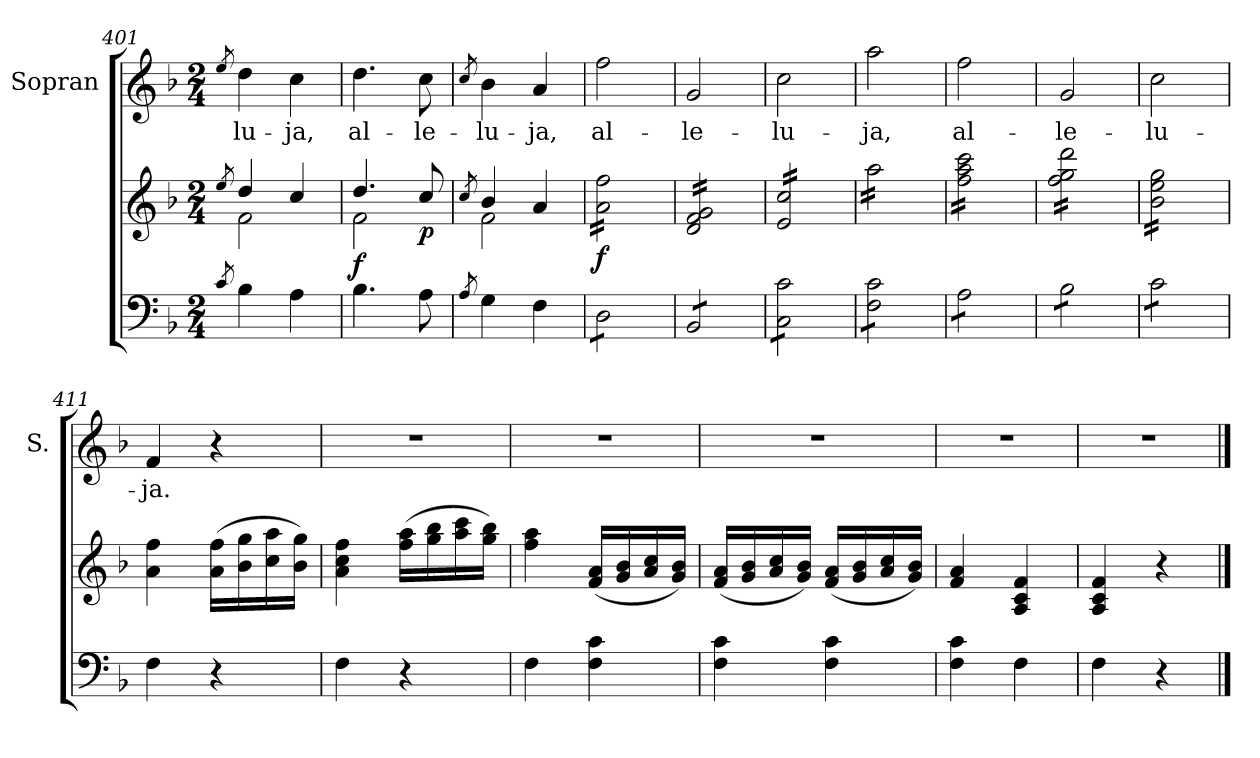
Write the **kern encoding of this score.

**kern	**kern	**dynam	**kern	**text
*part2	*part2	*part2	*part1	*part1
*staff3	*staff2	*staff2/3	*staff1	*staff1
*	*	*	*I"Sopran	*
*	*	*	*I'S.	*
*clefF4	*clefG2	*	*clefG2	*
*k[b-]	*k[b-]	*	*k[b-]	*
*F:	*F:	*	*F:	*
*M2/4	*M2/4	*	*M2/4	*
=401	=401	=401	=401	=401
8qc/	8qee/	.	8qee/	.
*	*^	*	*	*
!	!	!	!	!	!LO:LY:b
4B-\	4dd/	2f\	.	4dd\	-lu-
!	!	!	!	!	!LO:LY:b
4A\	4cc/	.	.	4cc\	-ja,
=402	=402	=402	=402	=402	=402
!	!	!	!LO:DY:b	!	!LO:LY:b
4.B-\	4.dd/	2f\	f	4.dd\	al-
!	!	!	!LO:DY:b	!	!LO:LY:b
8A\	8cc/	.	p	8cc\	-le-
=403	=403	=403	=403	=403	=403
8qA/	8qcc/	.	.	8qcc/	.
!	!	!	!	!	!LO:LY:b
4G\	4b-/	2f\	.	4b-\	-lu-
!	!	!	!	!	!LO:LY:b
4F\	4a/	.	.	4a/	-ja,
*	*v	*v	*	*	*
=404	=404	=404	=404	=404
!	!	!LO:DY:b	!	!LO:LY:b
*tremolo	*	*	*	*
*	*tremolo	*	*	*
8D\L	16a\ 16ff\LL	f	2ff\	al-
.	16a\ 16ff\	.	.	.
8D\	16a\ 16ff\	.	.	.
.	16a\ 16ff\	.	.	.
8D\	16a\ 16ff\	.	.	.
.	16a\ 16ff\	.	.	.
8D\J	16a\ 16ff\	.	.	.
.	16a\ 16ff\JJ	.	.	.
=405	=405	=405	=405	=405
!	!	!	!	!LO:LY:b
8BB-/L	16d/ 16f/ 16g/LL	.	2g/	-le-
.	16d/ 16f/ 16g/	.	.	.
8BB-/	16d/ 16f/ 16g/	.	.	.
.	16d/ 16f/ 16g/	.	.	.
8BB-/	16d/ 16f/ 16g/	.	.	.
.	16d/ 16f/ 16g/	.	.	.
8BB-/J	16d/ 16f/ 16g/	.	.	.
.	16d/ 16f/ 16g/JJ	.	.	.
=406	=406	=406	=406	=406
!	!	!	!	!LO:LY:b
8C\ 8c\L	16e/ 16cc/LL	.	2cc\	-lu-
.	16e/ 16cc/	.	.	.
8C\ 8c\	16e/ 16cc/	.	.	.
.	16e/ 16cc/	.	.	.
8C\ 8c\	16e/ 16cc/	.	.	.
.	16e/ 16cc/	.	.	.
8C\ 8c\J	16e/ 16cc/	.	.	.
.	16e/ 16cc/JJ	.	.	.
=407	=407	=407	=407	=407
!	!	!	!	!LO:LY:b
8F\ 8c\L	16aa\LL	.	2aa\	-ja,
.	16aa\	.	.	.
8F\ 8c\	16aa\	.	.	.
.	16aa\	.	.	.
8F\ 8c\	16aa\	.	.	.
.	16aa\	.	.	.
8F\ 8c\J	16aa\	.	.	.
.	16aa\JJ	.	.	.
=408	=408	=408	=408	=408
!	!	!	!	!LO:LY:b
8A\L	16ff\ 16aa\ 16ccc\LL	.	2ff\	al-
.	16ff\ 16aa\ 16ccc\	.	.	.
8A\	16ff\ 16aa\ 16ccc\	.	.	.
.	16ff\ 16aa\ 16ccc\	.	.	.
8A\	16ff\ 16aa\ 16ccc\	.	.	.
.	16ff\ 16aa\ 16ccc\	.	.	.
8A\J	16ff\ 16aa\ 16ccc\	.	.	.
.	16ff\ 16aa\ 16ccc\JJ	.	.	.
!!LO:LB:g=z
=409	=409	=409	=409	=409
!	!	!	!	!LO:LY:b
8B-\L	16ff\ 16gg\ 16ddd\LL	.	2g/	-le-
.	16ff\ 16gg\ 16ddd\	.	.	.
8B-\	16ff\ 16gg\ 16ddd\	.	.	.
.	16ff\ 16gg\ 16ddd\	.	.	.
8B-\	16ff\ 16gg\ 16ddd\	.	.	.
.	16ff\ 16gg\ 16ddd\	.	.	.
8B-\J	16ff\ 16gg\ 16ddd\	.	.	.
.	16ff\ 16gg\ 16ddd\JJ	.	.	.
=410	=410	=410	=410	=410
!	!	!	!	!LO:LY:b
8c\L	16b-\ 16ee\ 16gg\LL	.	2cc\	-lu-
.	16b-\ 16ee\ 16gg\	.	.	.
8c\	16b-\ 16ee\ 16gg\	.	.	.
.	16b-\ 16ee\ 16gg\	.	.	.
8c\	16b-\ 16ee\ 16gg\	.	.	.
.	16b-\ 16ee\ 16gg\	.	.	.
8c\J	16b-\ 16ee\ 16gg\	.	.	.
*Xtremolo	*	*	*	*
.	16b-\ 16ee\ 16gg\JJ	.	.	.
*	*Xtremolo	*	*	*
=411	=411	=411	=411	=411
!	!	!	!	!LO:LY:b
4F\	4a\ 4ff\	.	4f/	-ja.
4r	(>16a\ 16ff\LL	.	4r	.
.	16b-\ 16gg\	.	.	.
.	16cc\ 16aa\	.	.	.
.	16b-\ 16gg\JJ)	.	.	.
=412	=412	=412	=412	=412
4F\	4a\ 4cc\ 4ff\	.	2r	.
4r	(>16ff\ 16aa\LL	.	.	.
.	16gg\ 16bb-\	.	.	.
.	16aa\ 16ccc\	.	.	.
.	16gg\ 16bb-\JJ)	.	.	.
=413	=413	=413	=413	=413
4F\	4ff\ 4aa\	.	2r	.
4F\ 4c\	(<16f/ 16a/LL	.	.	.
.	16g/ 16b-/	.	.	.
.	16a/ 16cc/	.	.	.
.	16g/ 16b-/JJ)	.	.	.
=414	=414	=414	=414	=414
4F\ 4c\	(<16f/ 16a/LL	.	2r	.
.	16g/ 16b-/	.	.	.
.	16a/ 16cc/	.	.	.
.	16g/ 16b-/JJ)	.	.	.
4F\ 4c\	(<16f/ 16a/LL	.	.	.
.	16g/ 16b-/	.	.	.
.	16a/ 16cc/	.	.	.
.	16g/ 16b-/JJ)	.	.	.
=415	=415	=415	=415	=415
4F\ 4c\	4f/ 4a/	.	2r	.
4F\	4A/ 4c/ 4f/	.	.	.
=416	=416	=416	=416	=416
4F\	4A/ 4c/ 4f/	.	2r	.
4r	4r	.	.	.
==	==	==	==	==
*-	*-	*-	*-	*-
